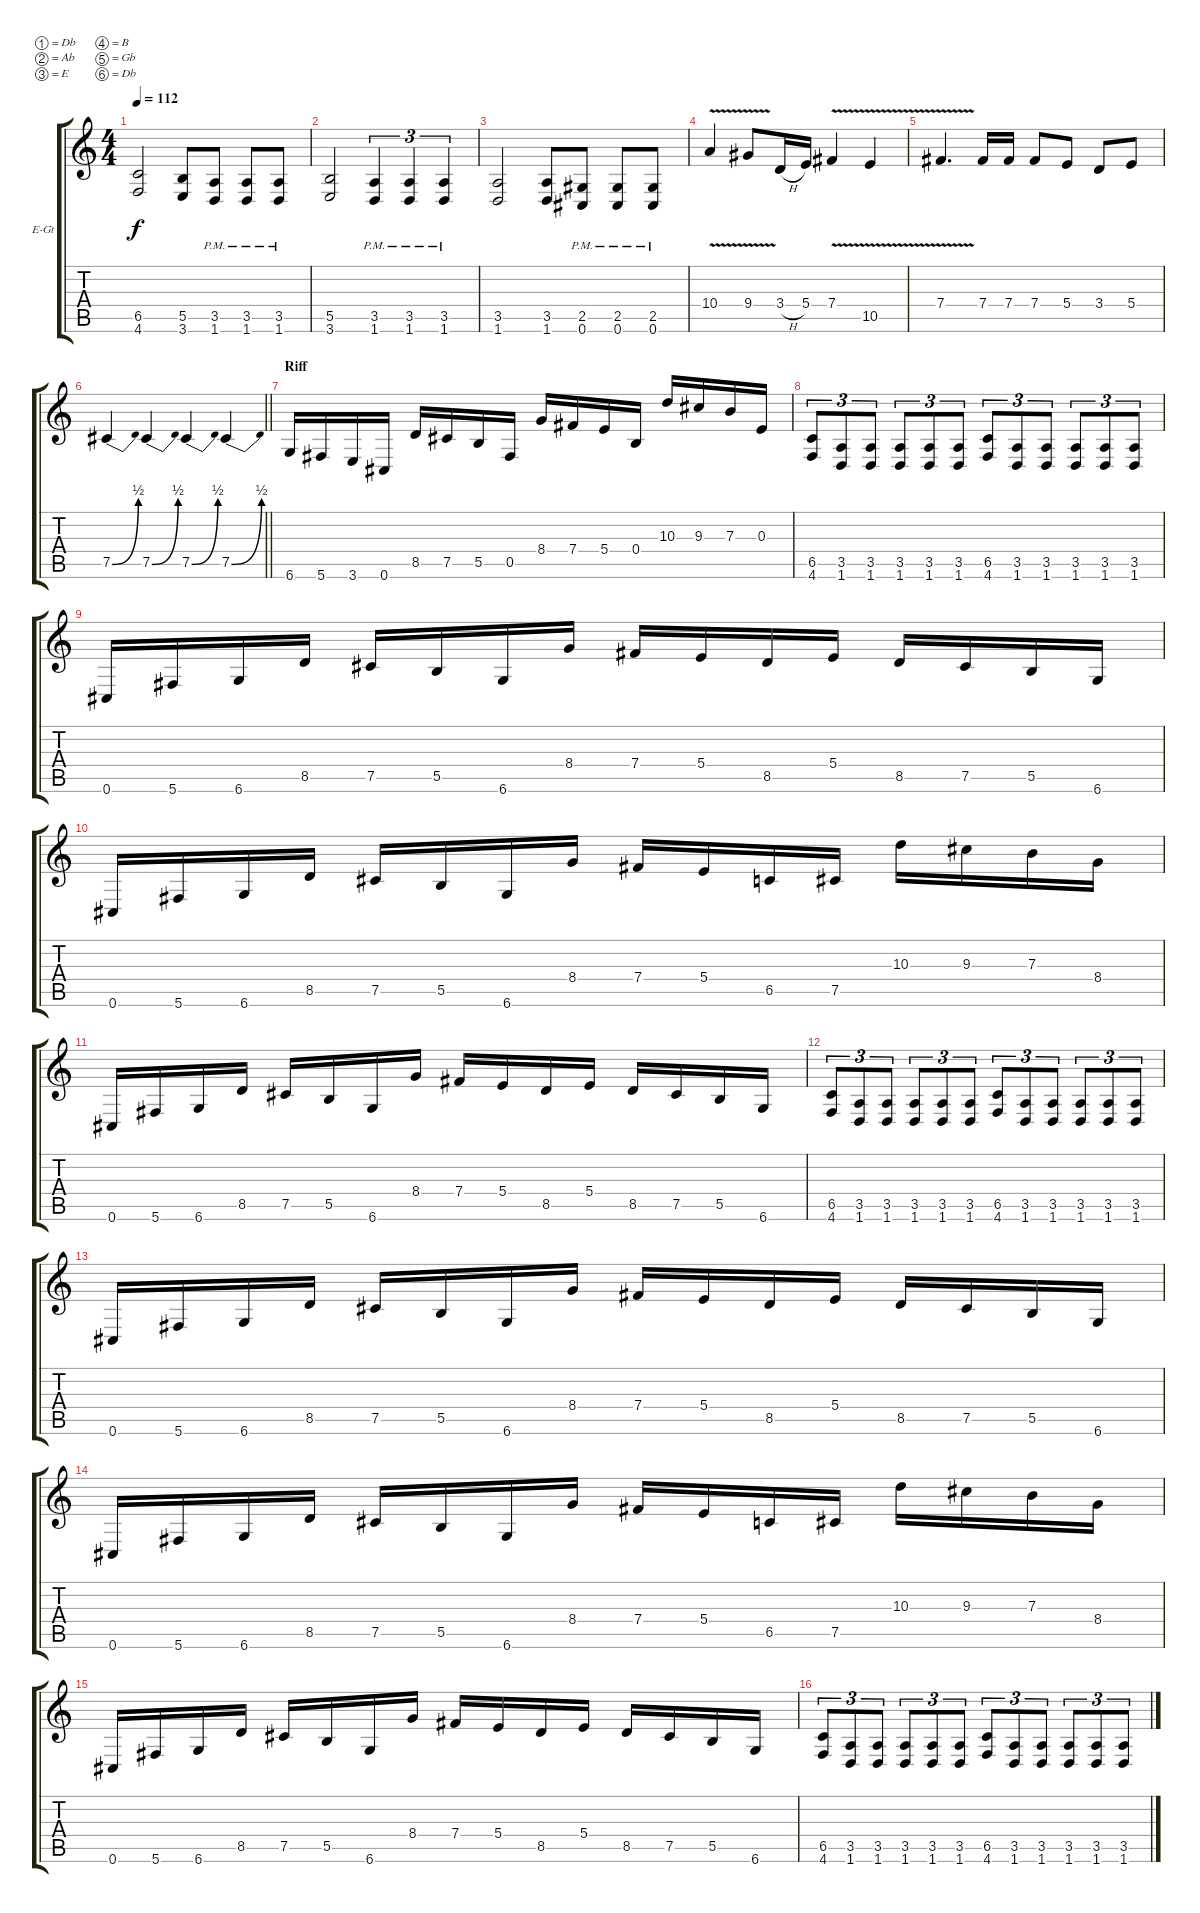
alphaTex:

\bracketExtendMode groupsimilarinstruments
\firstSystemTrackNameOrientation horizontal
\otherSystemsTrackNameOrientation horizontal
\track ("Guitar I" "E-Gt") {instrument distortionguitar}
\staff {score tabs}
\tuning (Db4 Ab3 E3 B2 Gb2 Db2)
\ts (4 4)
\tempo 112
\clef g2
\ks c
(6.5 4.6).2{dy f} (5.5 3.6).8 (3.5{pm} 1.6{pm}).8 (3.5{pm} 1.6{pm}).8 (3.5{pm} 1.6{pm}).8 |
(5.5 3.6).2 (3.5{pm} 1.6{pm}).4{tu (3 2)} (3.5{pm} 1.6{pm}).4{tu (3 2)} (3.5{pm} 1.6{pm}).4{tu (3 2)} |
(3.5 1.6).2 (3.5 1.6).8 (2.5{pm} 0.6{pm}).8 (2.5{pm} 0.6{pm}).8 (2.5{pm} 0.6{pm}).8 |
10.4{v}.4 9.4{v}.8 3.4{h}.16 5.4.16 7.4{v}.4 10.5{v}.4 |
7.4{v}.4{d} 7.4.16 7.4.16 7.4.8 5.4.8 3.4.8 5.4.8 |
\barLineRight lightlight
7.5{be (bend 0 0 60 2)}.4 7.5{be (bend 0 0 60 2)}.4 7.5{be (bend 0 0 60 2)}.4 7.5{be (bend 0 0 60 2)}.4 |
\section ("" "Riff")
6.6.16 5.6.16 3.6.16 0.6.16 8.5.16 7.5.16 5.5.16 0.5.16 8.4.16 7.4.16 5.4.16 0.4.16 10.3.16 9.3.16 7.3.16 0.3.16 |
(6.5 4.6).8{tu (3 2)} (3.5 1.6).8{tu (3 2)} (3.5 1.6).8{tu (3 2)} (3.5 1.6).8{tu (3 2)} (3.5 1.6).8{tu (3 2)} (3.5 1.6).8{tu (3 2)} (6.5 4.6).8{tu (3 2)} (3.5 1.6).8{tu (3 2)} (3.5 1.6).8{tu (3 2)} (3.5 1.6).8{tu (3 2)} (3.5 1.6).8{tu (3 2)} (3.5 1.6).8{tu (3 2)} |
0.6.16 5.6.16 6.6.16 8.5.16 7.5.16 5.5.16 6.6.16 8.4.16 7.4.16 5.4.16 8.5.16 5.4.16 8.5.16 7.5.16 5.5.16 6.6.16 |
0.6.16 5.6.16 6.6.16 8.5.16 7.5.16 5.5.16 6.6.16 8.4.16 7.4.16 5.4.16 6.5.16 7.5.16 10.3.16 9.3.16 7.3.16 8.4.16 |
0.6.16 5.6.16 6.6.16 8.5.16 7.5.16 5.5.16 6.6.16 8.4.16 7.4.16 5.4.16 8.5.16 5.4.16 8.5.16 7.5.16 5.5.16 6.6.16 |
(6.5 4.6).8{tu (3 2)} (3.5 1.6).8{tu (3 2)} (3.5 1.6).8{tu (3 2)} (3.5 1.6).8{tu (3 2)} (3.5 1.6).8{tu (3 2)} (3.5 1.6).8{tu (3 2)} (6.5 4.6).8{tu (3 2)} (3.5 1.6).8{tu (3 2)} (3.5 1.6).8{tu (3 2)} (3.5 1.6).8{tu (3 2)} (3.5 1.6).8{tu (3 2)} (3.5 1.6).8{tu (3 2)} |
0.6.16 5.6.16 6.6.16 8.5.16 7.5.16 5.5.16 6.6.16 8.4.16 7.4.16 5.4.16 8.5.16 5.4.16 8.5.16 7.5.16 5.5.16 6.6.16 |
0.6.16 5.6.16 6.6.16 8.5.16 7.5.16 5.5.16 6.6.16 8.4.16 7.4.16 5.4.16 6.5.16 7.5.16 10.3.16 9.3.16 7.3.16 8.4.16 |
0.6.16 5.6.16 6.6.16 8.5.16 7.5.16 5.5.16 6.6.16 8.4.16 7.4.16 5.4.16 8.5.16 5.4.16 8.5.16 7.5.16 5.5.16 6.6.16 |
(6.5 4.6).8{tu (3 2)} (3.5 1.6).8{tu (3 2)} (3.5 1.6).8{tu (3 2)} (3.5 1.6).8{tu (3 2)} (3.5 1.6).8{tu (3 2)} (3.5 1.6).8{tu (3 2)} (6.5 4.6).8{tu (3 2)} (3.5 1.6).8{tu (3 2)} (3.5 1.6).8{tu (3 2)} (3.5 1.6).8{tu (3 2)} (3.5 1.6).8{tu (3 2)} (3.5 1.6).8{tu (3 2)}
